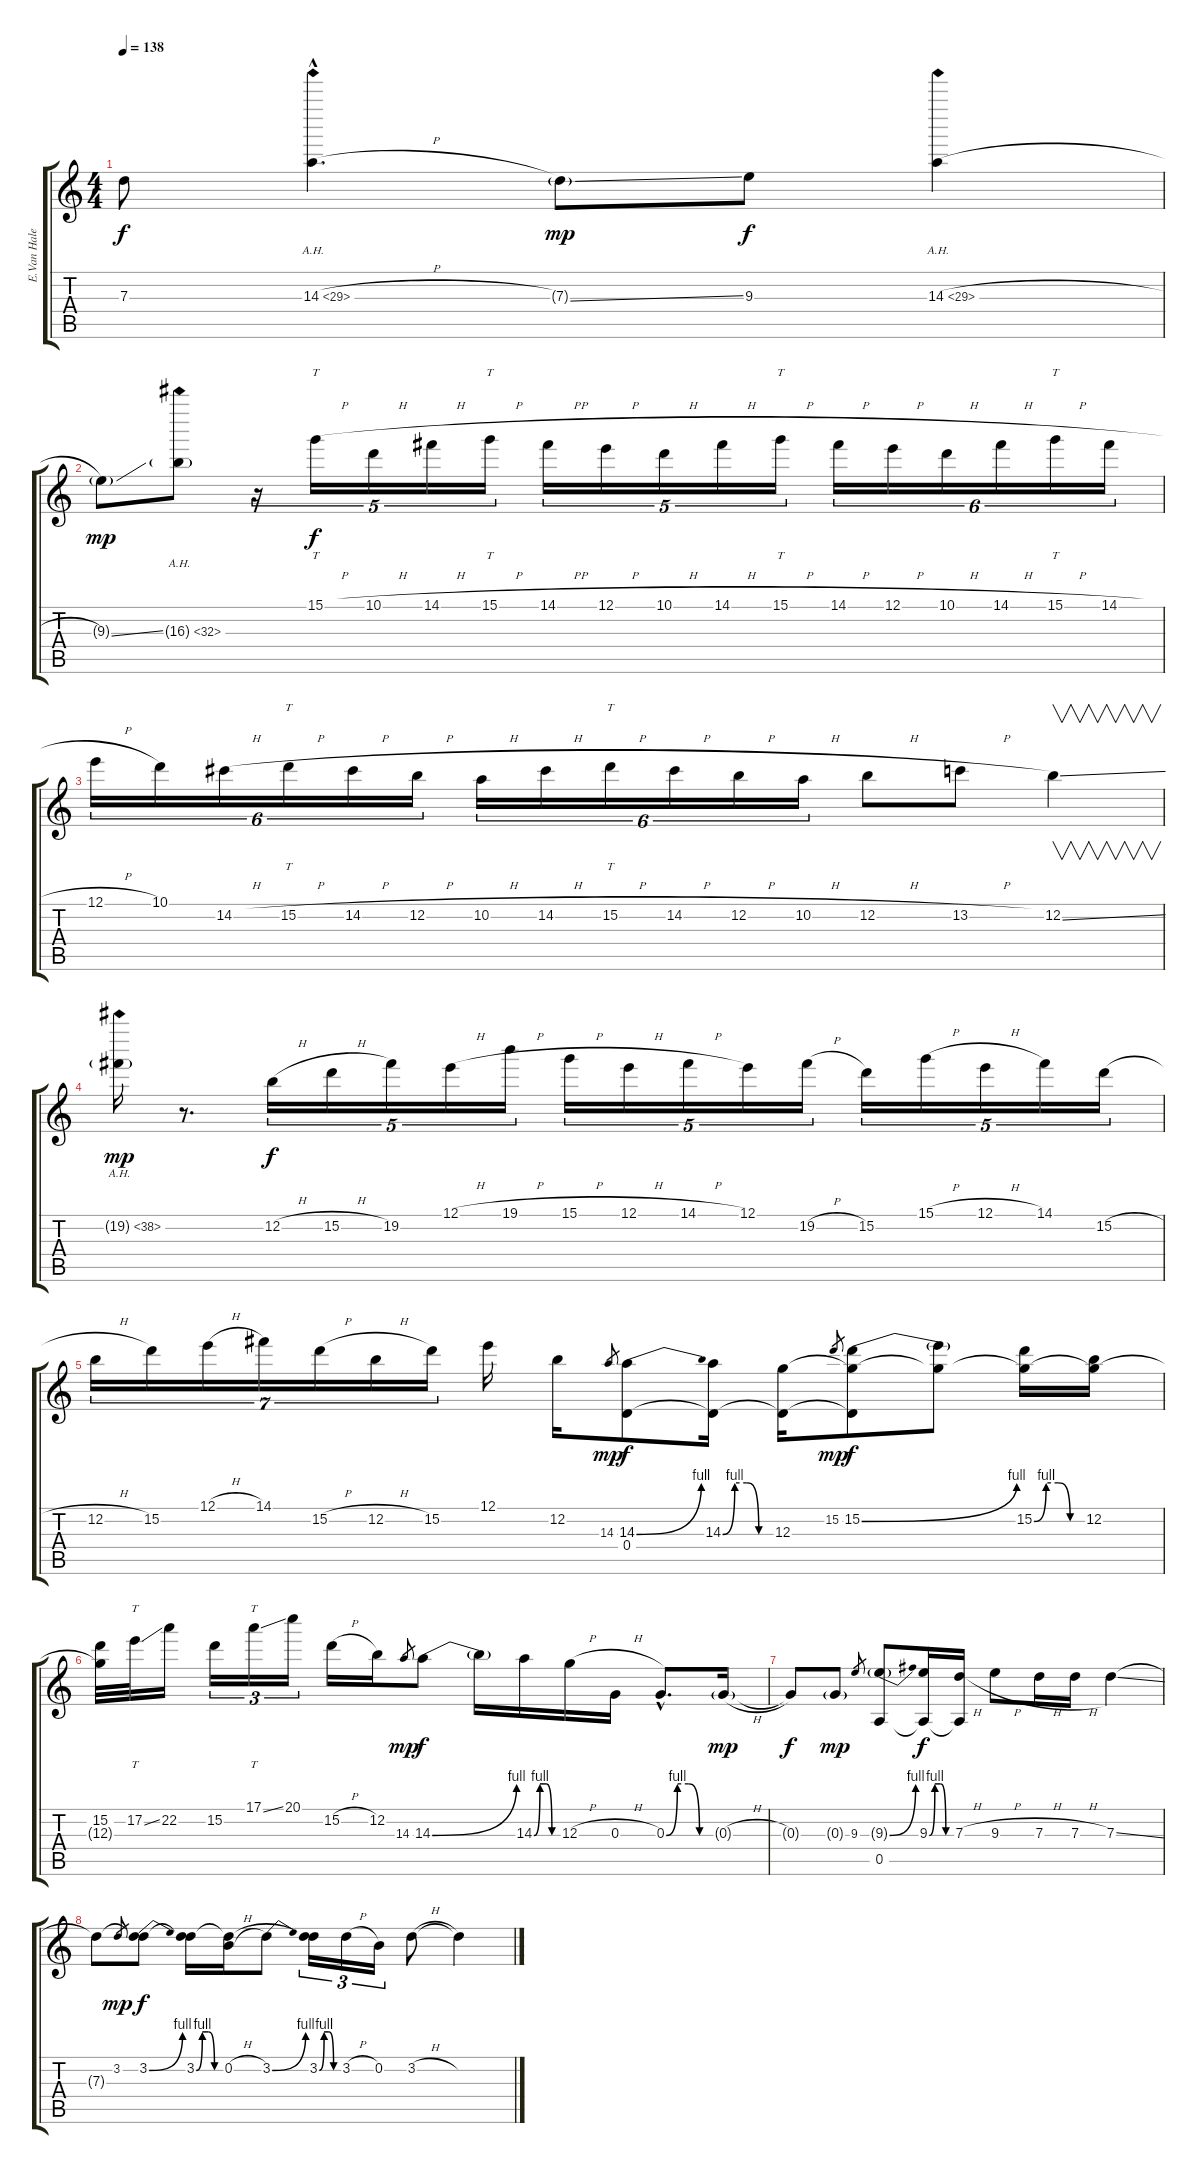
\track ("E.Van Halen" "E.Van Hale") {instrument distortionguitar}
\staff {score tabs}
\tuning (E4 B3 G3 D3 A2 E2) {hide}
\ts (4 4)
\tempo 138
\clef g2
\ks c
7.3{t}.8{dy f} 14.3{ah 15 h hac}.4{d} 7.3{ss g}.8{dy mp} 9.3.8{dy f} 14.3{ah 15 h}.4 |
9.3{ss g}.8{dy mp} 16.3{ah 16 g}.8 r.16{tu (5 4)} 15.1{h}.16{tt tu (5 4) dy f} 10.1{h}.16{tu (5 4)} 14.1{h}.16{tu (5 4)} 15.1{h}.16{tt tu (5 4)} 14.1{h}.16{tu (5 4)} 12.1{h}.16{tu (5 4)} 10.1{h}.16{tu (5 4)} 14.1{h}.16{tu (5 4)} 15.1{h}.16{tt tu (5 4)} 14.1{h}.16{tu (6 4)} 12.1{h}.16{tu (6 4)} 10.1{h}.16{tu (6 4)} 14.1{h}.16{tu (6 4)} 15.1{h}.16{tt tu (6 4)} 14.1{h}.16{tu (6 4)} |
12.1{h}.16{tu (6 4)} 10.1.16{tu (6 4)} 14.2{h}.16{tu (6 4)} 15.2{h}.16{tt tu (6 4)} 14.2{h}.16{tu (6 4)} 12.2{h}.16{tu (6 4)} 10.2{h}.16{tu (6 4)} 14.2{h}.16{tu (6 4)} 15.2{h}.16{tt tu (6 4)} 14.2{h}.16{tu (6 4)} 12.2{h}.16{tu (6 4)} 10.2{h}.16{tu (6 4)} 12.2{h}.8 13.2{h}.8 12.2{ss}.4{v} |
19.2{ah 19 g}.16{dy mp} r.8{d} 12.2{h}.16{tu (5 4) dy f} 15.2{h}.16{tu (5 4)} 19.2.16{tu (5 4)} 12.1{h}.16{tu (5 4)} 19.1{h}.16{tu (5 4)} 15.1{h}.16{tu (5 4)} 12.1{h}.16{tu (5 4)} 14.1{h}.16{tu (5 4)} 12.1.16{tu (5 4)} 19.2{h}.16{tu (5 4)} 15.2.16{tu (5 4)} 15.1{h}.16{tu (5 4)} 12.1{h}.16{tu (5 4)} 14.1.16{tu (5 4)} 15.2{h}.16{tu (5 4)} |
12.2{h}.16{tu (7 4)} 15.2.16{tu (7 4)} 12.1{h}.16{tu (7 4)} 14.1.16{tu (7 4)} 15.2{h}.16{tu (7 4)} 12.2{h}.16{tu (7 4)} 15.2.16{tu (7 4)} 12.1.16 12.2.16 14.3.8{gr dy mp} (14.3{be (bend 0 0 60 4)} 0.4).8{dy f} (14.3{be (custom 0 0 15 4 30 4 45 0 60 0)} 0.4{t}).16 (12.3 0.4{t}).16 15.2.8{gr dy mp} (15.2{be (bend 0 0 60 4)} 12.3{t} 0.4{t}).8{dy f} (15.2{t} 12.3{t}).8 (15.2{be (custom 0 0 15 4 30 4 45 0 60 0)} 12.3{t}).16 (12.2 12.3{t}).16 |
(15.2 12.3{t}).32 17.2{ss}.32{tt} 22.2.16 15.2.16{tu (3 2)} 17.1{ss}.16{tt tu (3 2)} 20.1.16{tu (3 2)} 15.2{h}.16 12.2.16 14.3.8{gr dy mp} 14.3{be (bend 0 0 60 4)}.8{dy f} 14.3{t}.16 14.3{be (custom 0 0 15 4 30 4 45 0 60 0)}.16 12.3{h}.16 0.3{h}.16 0.3{be (custom 0 0 15 4 30 4 45 0 60 0) hac}.8{d} 0.3{h g}.16{dy mp} |
0.3{t}.8{dy f} 0.3{g}.8{dy mp} 9.3.8{gr} (9.3{be (bend 0 0 60 4) g} 0.5).8 (9.3{be (custom 0 0 15 4 30 4 45 0 60 0)} 0.5{t}).16{dy f} (7.3{h} 0.5{t}).16 9.3{h}.8 7.3{h}.16 7.3{h}.16 7.3{ss}.4 |
7.3{t}.8 3.2.8{gr dy mp} (3.2{be (bend 0 0 60 4)} 7.3{t}).8{dy f} (3.2{be (custom 0 0 15 4 30 4 45 0 60 0)} 7.3{t}).16 (0.2{h} 7.3{t}).16 3.2{be (bend 0 0 60 4)}.8 (3.2{be (custom 0 0 15 4 30 4 45 0 60 0)} 7.3{t}).16{tu (3 2)} 3.2{h}.16{tu (3 2)} 0.2.16{tu (3 2)} 3.2{h}.8 3.2{t}.4
